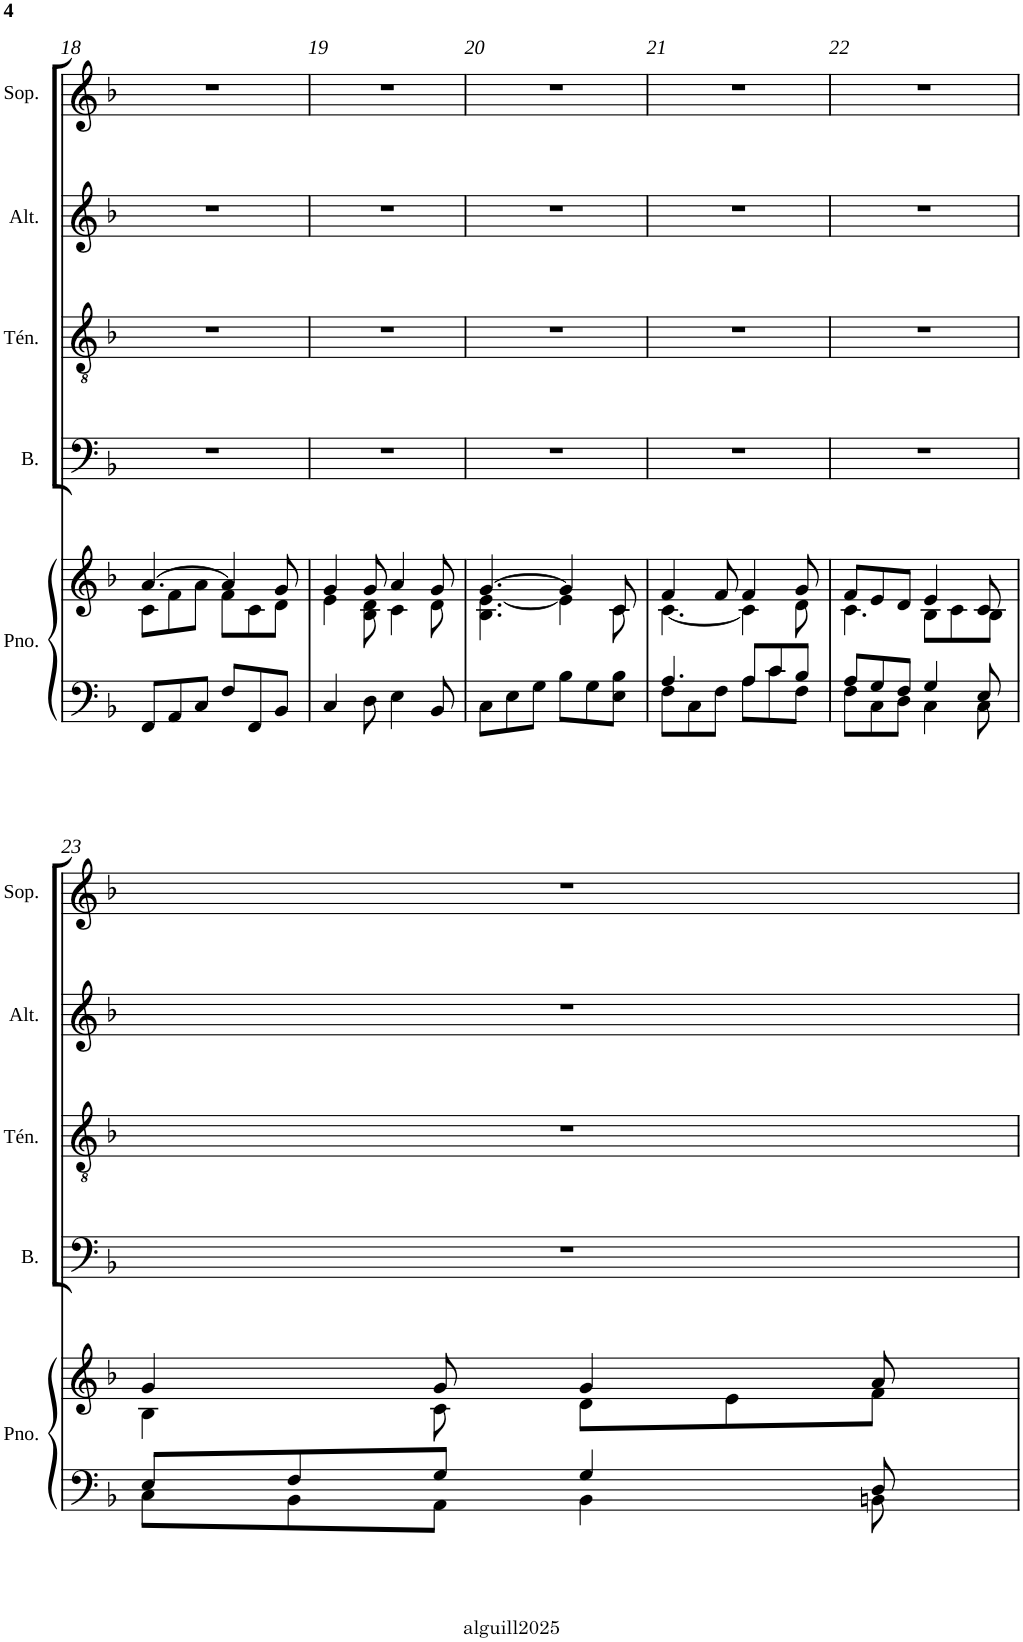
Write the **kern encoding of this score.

**kern	**kern	**kern	**kern	**kern	**kern
*part5	*part5	*part4	*part3	*part2	*part1
*staff6	*staff5	*staff4	*staff3	*staff2	*staff1
*I"Piano	*	*I"Basse	*I"Ténor	*I"Alto	*I"Soprano
*I'Pno.	*	*I'B.	*I'Tén.	*I'Alt.	*I'Sop.
!!LO:PB:g=z
*clefF4	*clefG2	*clefF4	*clefGv2	*clefG2	*clefG2
*k[b-]	*k[b-]	*k[b-]	*k[b-]	*k[b-]	*k[b-]
*F:	*F:	*F:	*F:	*F:	*F:
*M6/8	*M6/8	*M6/8	*M6/8	*M6/8	*M6/8
=18	=18	=18	=18	=18	=18
*	*^	*	*	*	*
8FF/L	[>4.a/	8c\L	2.r	2.r	2.r	2.r
8AA/	.	8f\	.	.	.	.
8C/J	.	8a\J	.	.	.	.
8F/L	4a/]	8f\L	.	.	.	.
8FF/	.	8c\	.	.	.	.
8BB-/J	8g/	8d\J	.	.	.	.
=19	=19	=19	=19	=19	=19	=19
4C/	4g/	4e\	2.r	2.r	2.r	2.r
8D\	8g/	8B-\ 8d\	.	.	.	.
4E\	4a/	4c\	.	.	.	.
8BB-/	8g/	8d\	.	.	.	.
=20	=20	=20	=20	=20	=20	=20
8C\L	[>4.g/	4.B-\ [<4.e\	2.r	2.r	2.r	2.r
8E\	.	.	.	.	.	.
8G\J	.	.	.	.	.	.
8B-\L	4g/]	4e\]	.	.	.	.
8G\	.	.	.	.	.	.
8E\ 8B-\J	8c/	8c\	.	.	.	.
=21	=21	=21	=21	=21	=21	=21
*^	*	*	*	*	*	*
4.A/	8F\L	4f/	[<4.c\	2.r	2.r	2.r	2.r
.	8C\	.	.	.	.	.	.
.	8F\J	8f/	.	.	.	.	.
8A/L	8A\L	4f/	4c\]	.	.	.	.
8c/	8c\	.	.	.	.	.	.
8B-/J	8F\J	8g/	8d\	.	.	.	.
=22	=22	=22	=22	=22	=22	=22	=22
8A/L	8F\L	8f/L	4.c\	2.r	2.r	2.r	2.r
8G/	8C\	8e/	.	.	.	.	.
8F/J	8D\J	8d/J	.	.	.	.	.
4G/	4C\	4e/	8B-\L	.	.	.	.
.	.	.	8c\	.	.	.	.
8E/	8C\	8c/	8B-\J	.	.	.	.
!!LO:LB:g=z
=23	=23	=23	=23	=23	=23	=23	=23
8E/L	8C\L	4g/	4B-\	2.r	2.r	2.r	2.r
8F/	8BB-\	.	.	.	.	.	.
8G/J	8AA\J	8g/	8c\	.	.	.	.
4G/	4BB-\	4g/	8d\L	.	.	.	.
.	.	.	8e\	.	.	.	.
8D/	8BBn\	8a/	8f\J	.	.	.	.
*v	*v	*	*	*	*	*	*
*	*v	*v	*	*	*	*
=	=	=	=	=	=
*-	*-	*-	*-	*-	*-
